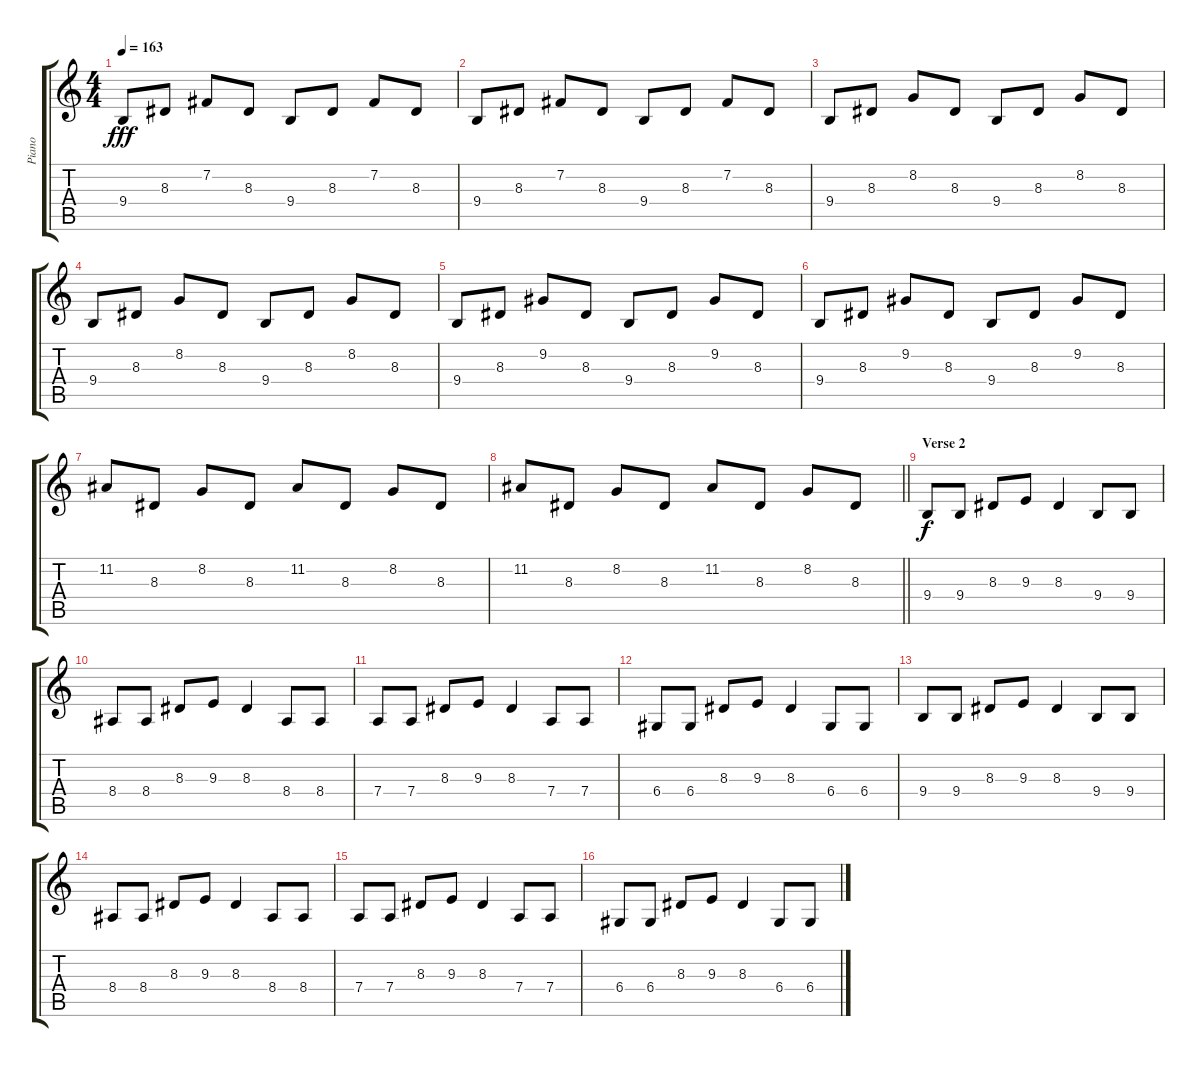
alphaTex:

\track ("Piano" "Piano") {instrument acousticgrandpiano}
\staff {score tabs}
\tuning (E4 B3 G3 D3 A2 E2) {hide}
\ts (4 4)
\tempo 163
\clef g2
\ks c
9.4.8{dy fff} 8.3.8 7.2.8 8.3.8 9.4.8 8.3.8 7.2.8 8.3.8 |
9.4.8 8.3.8 7.2.8 8.3.8 9.4.8 8.3.8 7.2.8 8.3.8 |
9.4.8 8.3.8 8.2.8 8.3.8 9.4.8 8.3.8 8.2.8 8.3.8 |
9.4.8 8.3.8 8.2.8 8.3.8 9.4.8 8.3.8 8.2.8 8.3.8 |
9.4.8 8.3.8 9.2.8 8.3.8 9.4.8 8.3.8 9.2.8 8.3.8 |
9.4.8 8.3.8 9.2.8 8.3.8 9.4.8 8.3.8 9.2.8 8.3.8 |
11.2.8 8.3.8 8.2.8 8.3.8 11.2.8 8.3.8 8.2.8 8.3.8 |
\barLineRight lightlight
11.2.8 8.3.8 8.2.8 8.3.8 11.2.8 8.3.8 8.2.8 8.3.8 |
\section ("" "Verse 2")
9.4.8{dy f} 9.4.8 8.3.8 9.3.8 8.3.4 9.4.8 9.4.8 |
8.4.8 8.4.8 8.3.8 9.3.8 8.3.4 8.4.8 8.4.8 |
7.4.8 7.4.8 8.3.8 9.3.8 8.3.4 7.4.8 7.4.8 |
6.4.8 6.4.8 8.3.8 9.3.8 8.3.4 6.4.8 6.4.8 |
9.4.8 9.4.8 8.3.8 9.3.8 8.3.4 9.4.8 9.4.8 |
8.4.8 8.4.8 8.3.8 9.3.8 8.3.4 8.4.8 8.4.8 |
7.4.8 7.4.8 8.3.8 9.3.8 8.3.4 7.4.8 7.4.8 |
6.4.8 6.4.8 8.3.8 9.3.8 8.3.4 6.4.8 6.4.8
